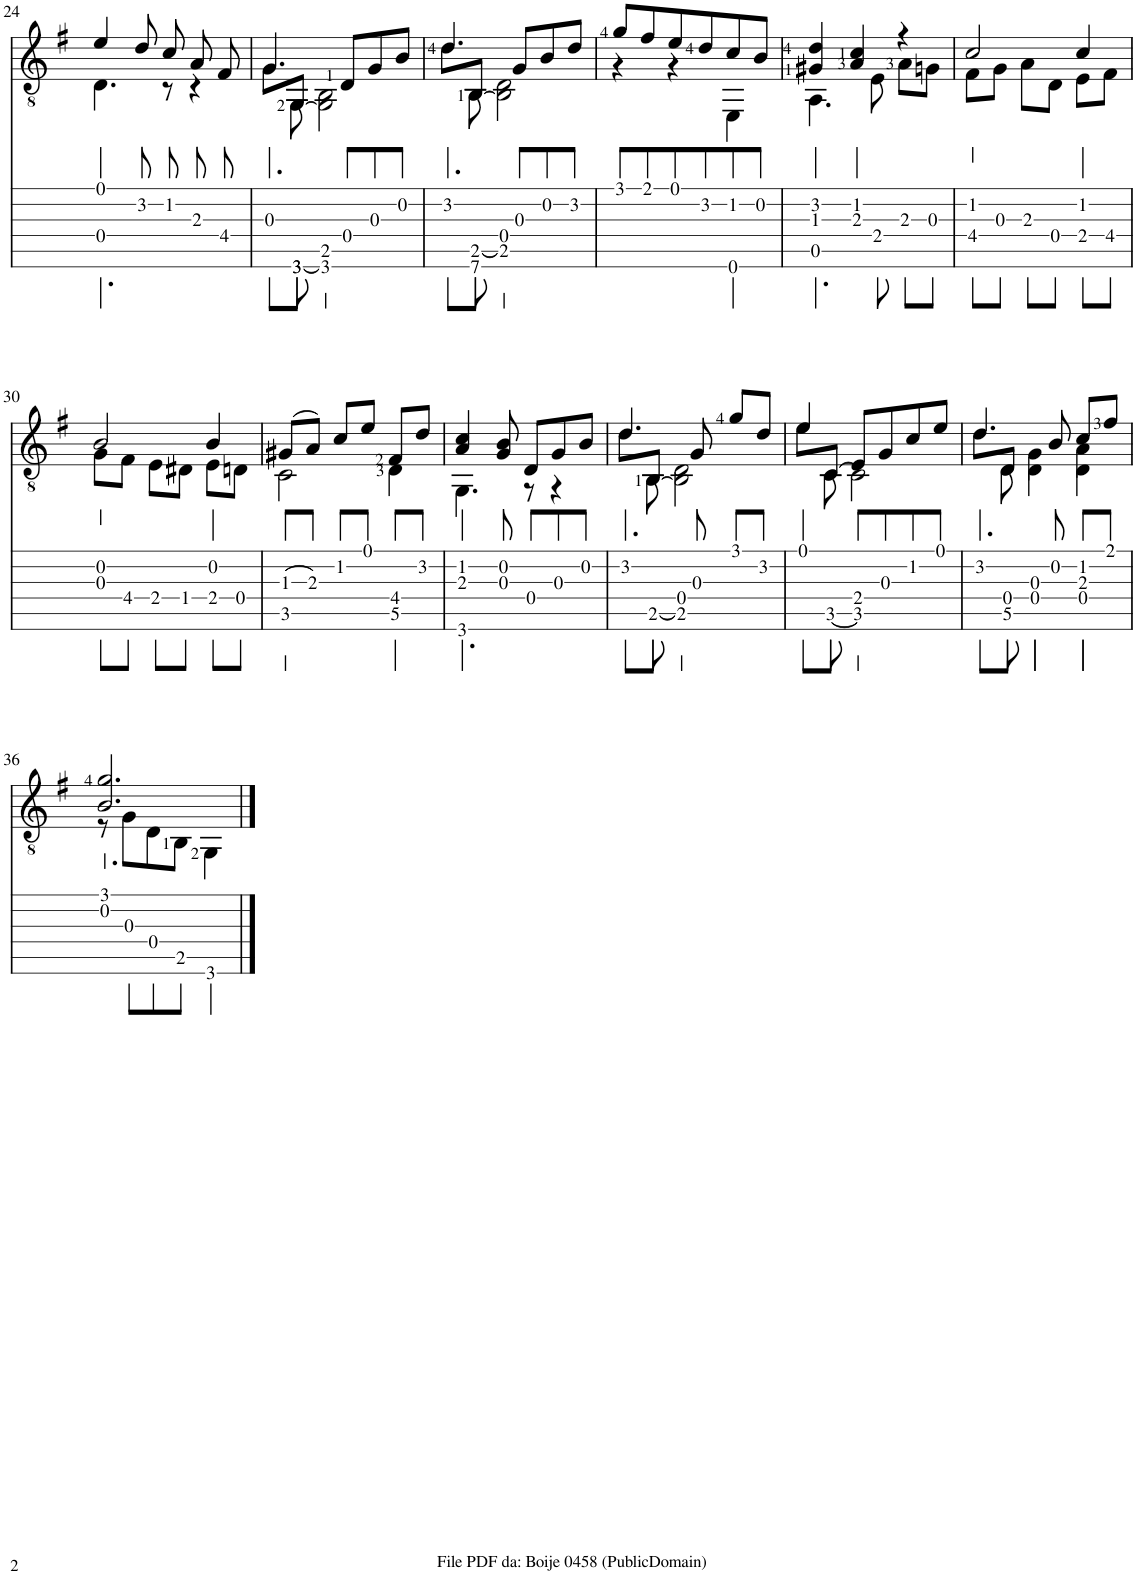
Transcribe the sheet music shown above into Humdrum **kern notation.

**kern	**kern
*part2	*part1
*staff2	*staff1
*I"Chitarra classica (Intavolatura)	*I"Guitar
!!LO:PB:g=z
*	*clefGv2
*k[f#]	*k[f#]
*M3/4	*M3/4
=24	=24
*^	*^
4e/	4.D\	4e/	4.D\
8d/	.	8d/	.
8c/	8r	8c/	8r
8A/	4r	8A/	4r
8F#/	.	8F#/	.
=25	=25	=25	=25
*	*^	*	*^
4.G/	8G\L	8ryy	4.G/	8G\L	8ryy
.	[8GG\J	8GG\	.	[8GG/J	8GG\
.	2GG\] 2BB\	2ryy	.	2GG\] 2BB\	2ryy
8D/L	.	.	8D/L	.	.
8G/	.	.	8G/	.	.
8B/J	.	.	8B/J	.	.
=26	=26	=26	=26	=26	=26
4.d/	8d\L	8ryy	4.d/	8d\L	8ryy
.	[8BB\J	8BB\	.	[8BB/J	8BB\
.	2BB\] 2D\	2ryy	.	2BB\] 2D\	2ryy
8G/L	.	.	8G/L	.	.
8B/	.	.	8B/	.	.
8d/J	.	.	8d/J	.	.
*	*v	*v	*	*	*
*	*	*	*v	*v
=27	=27	=27	=27
8g/L	4r	8g/L	4r
8f#/	.	8f#/	.
8e/	4r	8e/	4r
8d/	.	8d/	.
8c/	4EE\	8c/	4EE\
8B/J	.	8B/J	.
=28	=28	=28	=28
4G#X/ 4d/	4.AA\	4G#X/ 4d/	4.AA\
4A/ 4c/	.	4A/ 4c/	.
.	8E\	.	8E\
4r	8A\L	4r	8A\L
.	8Gn\J	.	8Gn\J
=29	=29	=29	=29
2c/	8F#\L	2c/	8F#\L
.	8G\J	.	8G\J
.	8A\L	.	8A\L
.	8D\J	.	8D\J
4c/	8E\L	4c/	8E\L
.	8F#\J	.	8F#\J
!!LO:LB:g=z	!!
=30	=30	=30	=30
2B/	8G\L	2B/	8G\L
.	8F#\J	.	8F#\J
.	8E\L	.	8E\L
.	8D#X\J	.	8D#X\J
4B/	8E\L	4B/	8E\L
.	8Dn\J	.	8Dn\J
=31	=31	=31	=31
(8G#X/L	2C\	(8G#X/L	2C\
8A/J)	.	8A/J)	.
8c/L	.	8c/L	.
8e/J	.	8e/J	.
8F#/L	4D\	8F#/L	4D\
8d/J	.	8d/J	.
=32	=32	=32	=32
4A/ 4c/	4.GG\	4A/ 4c/	4.GG\
8G/ 8B/	.	8G/ 8B/	.
8D/L	8r	8D/L	8r
8G/	4r	8G/	4r
8B/J	.	8B/J	.
=33	=33	=33	=33
*	*^	*	*^
4.d/	8d\L	8ryy	4.d/	8d\L	8ryy
.	[8BB\J	8BB\	.	[8BB/J	8BB\
.	2BB\] 2D\	2ryy	.	2BB\] 2D\	2ryy
8G/	.	.	8G/	.	.
8g/L	.	.	8g/L	.	.
8d/J	.	.	8d/J	.	.
=34	=34	=34	=34	=34	=34
4e/	8e\L	8ryy	4e/	8e\L	8ryy
.	[8C\J	8C\	.	[8C/J	8C\
8E/L	2C\]	2ryy	8E/L	2C\]	2ryy
8G/	.	.	8G/	.	.
8c/	.	.	8c/	.	.
8e/J	.	.	8e/J	.	.
=35	=35	=35	=35	=35	=35
4.d/	8d\L	8ryy	4.d/	8d\L	8ryy
.	8D\J	8D\	.	8D/J	8D\
.	4G\	4D\	.	4G\	4D\
8B/	.	.	8B/	.	.
8c/L	4A\	4D\	8c/L	4A\	4D\
8f#/J	.	.	8f#/J	.	.
*	*v	*v	*	*	*
*	*	*	*v	*v
!!LO:LB:g=z
=36	=36	=36	=36
2.B/ 2.g/	8r	2.B/ 2.g/	8r
.	8G\L	.	8G\L
.	8D\	.	8D\
.	8BB\J	.	8BB\J
.	4GG\	.	4GG\
*v	*v	*	*
*	*v	*v
==	==
*-	*-
